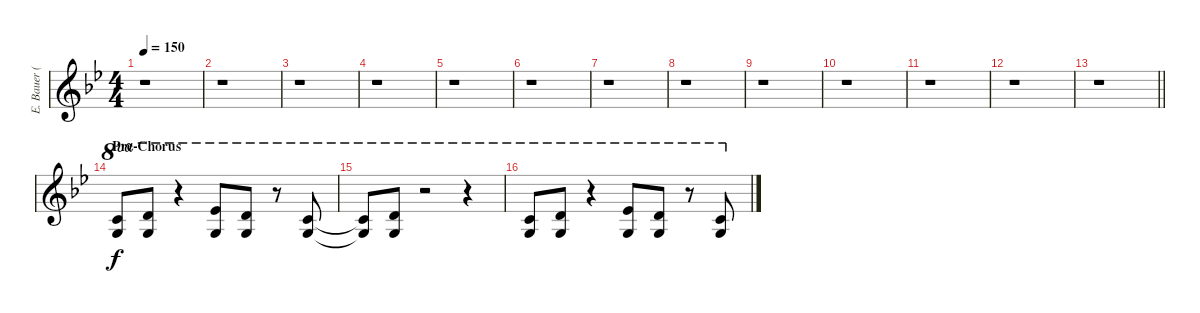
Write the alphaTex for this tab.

\track ("E. Bauer (Keyboard)" "E. Bauer (") {instrument stringensemble1}
\staff {score}
\tuning (E4 B3 G3 D3 A2 E2) {hide}
\ts (4 4)
\tempo 150
\clef g2
\ks gminor
r.1{dy f} |
r.1 |
r.1 |
r.1 |
r.1 |
r.1 |
r.1 |
r.1 |
r.1 |
r.1 |
r.1 |
r.1 |
\barLineRight lightlight
r.1 |
\section ("" "Pre-Chorus")
(8.1 8.2).8{ot 8va} (10.1 8.2).8{ot 8va} r.4{ot 8va} (11.1 8.2).8{ot 8va} (10.1 8.2).8{ot 8va} r.8{ot 8va} (8.1 8.2).8{ot 8va} |
(8.1{t} 8.2{t}).8{ot 8va} (10.1 8.2).8{ot 8va} r.2{ot 8va} r.4{ot 8va} |
(8.1 8.2).8{ot 8va} (10.1 8.2).8{ot 8va} r.4{ot 8va} (11.1 8.2).8{ot 8va} (10.1 8.2).8{ot 8va} r.8{ot 8va} (8.1 8.2).8{ot 8va}
